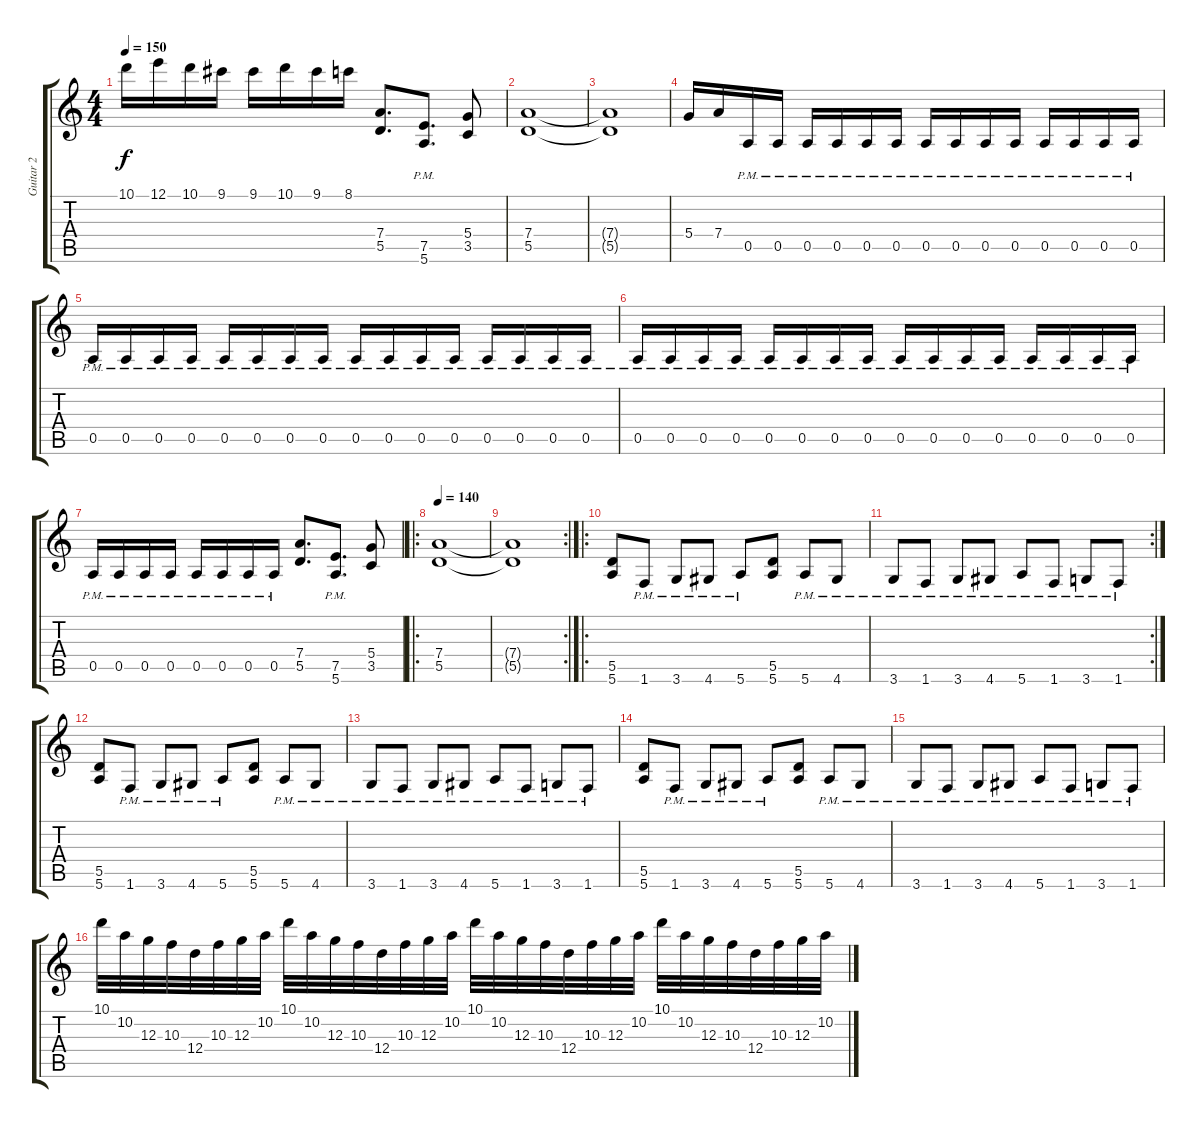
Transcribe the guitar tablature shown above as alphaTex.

\track ("Guitar 2" "Guitar 2") {instrument distortionguitar}
\staff {score tabs}
\tuning (E4 B3 G3 D3 A2 E2) {hide}
\ts (4 4)
\tempo 150
\clef g2
\ks c
10.1.16{dy f} 12.1.16 10.1.16 9.1.16 9.1.16 10.1.16 9.1.16 8.1.16 (7.4 5.5).8{d} (7.5{pm} 5.6{pm}).8{d} (5.4 3.5).8 |
(7.4 5.5).1 |
(7.4{t} 5.5{t}).1 |
5.4.16 7.4.16 0.5{pm}.16 0.5{pm}.16 0.5{pm}.16 0.5{pm}.16 0.5{pm}.16 0.5{pm}.16 0.5{pm}.16 0.5{pm}.16 0.5{pm}.16 0.5{pm}.16 0.5{pm}.16 0.5{pm}.16 0.5{pm}.16 0.5{pm}.16 |
0.5{pm}.16 0.5{pm}.16 0.5{pm}.16 0.5{pm}.16 0.5{pm}.16 0.5{pm}.16 0.5{pm}.16 0.5{pm}.16 0.5{pm}.16 0.5{pm}.16 0.5{pm}.16 0.5{pm}.16 0.5{pm}.16 0.5{pm}.16 0.5{pm}.16 0.5{pm}.16 |
0.5{pm}.16 0.5{pm}.16 0.5{pm}.16 0.5{pm}.16 0.5{pm}.16 0.5{pm}.16 0.5{pm}.16 0.5{pm}.16 0.5{pm}.16 0.5{pm}.16 0.5{pm}.16 0.5{pm}.16 0.5{pm}.16 0.5{pm}.16 0.5{pm}.16 0.5{pm}.16 |
0.5{pm}.16 0.5{pm}.16 0.5{pm}.16 0.5{pm}.16 0.5{pm}.16 0.5{pm}.16 0.5{pm}.16 0.5{pm}.16 (7.4 5.5).8{d} (7.5{pm} 5.6{pm}).8{d} (5.4 3.5).8 |
\ro
\tempo 140
(7.4 5.5).1 |
\rc 2
(7.4{t} 5.5{t}).1 |
\ro
(5.5 5.6).8 1.6{pm}.8 3.6{pm}.8 4.6{pm}.8 5.6{pm}.8 (5.5 5.6).8 5.6{pm}.8 4.6{pm}.8 |
\rc 2
3.6{pm}.8 1.6{pm}.8 3.6{pm}.8 4.6{pm}.8 5.6{pm}.8 1.6{pm}.8 3.6{pm}.8 1.6{pm}.8 |
(5.5 5.6).8 1.6{pm}.8 3.6{pm}.8 4.6{pm}.8 5.6{pm}.8 (5.5 5.6).8 5.6{pm}.8 4.6{pm}.8 |
3.6{pm}.8 1.6{pm}.8 3.6{pm}.8 4.6{pm}.8 5.6{pm}.8 1.6{pm}.8 3.6{pm}.8 1.6{pm}.8 |
(5.5 5.6).8 1.6{pm}.8 3.6{pm}.8 4.6{pm}.8 5.6{pm}.8 (5.5 5.6).8 5.6{pm}.8 4.6{pm}.8 |
3.6{pm}.8 1.6{pm}.8 3.6{pm}.8 4.6{pm}.8 5.6{pm}.8 1.6{pm}.8 3.6{pm}.8 1.6{pm}.8 |
10.1.32 10.2.32 12.3.32 10.3.32 12.4.32 10.3.32 12.3.32 10.2.32 10.1.32 10.2.32 12.3.32 10.3.32 12.4.32 10.3.32 12.3.32 10.2.32 10.1.32 10.2.32 12.3.32 10.3.32 12.4.32 10.3.32 12.3.32 10.2.32 10.1.32 10.2.32 12.3.32 10.3.32 12.4.32 10.3.32 12.3.32 10.2.32
